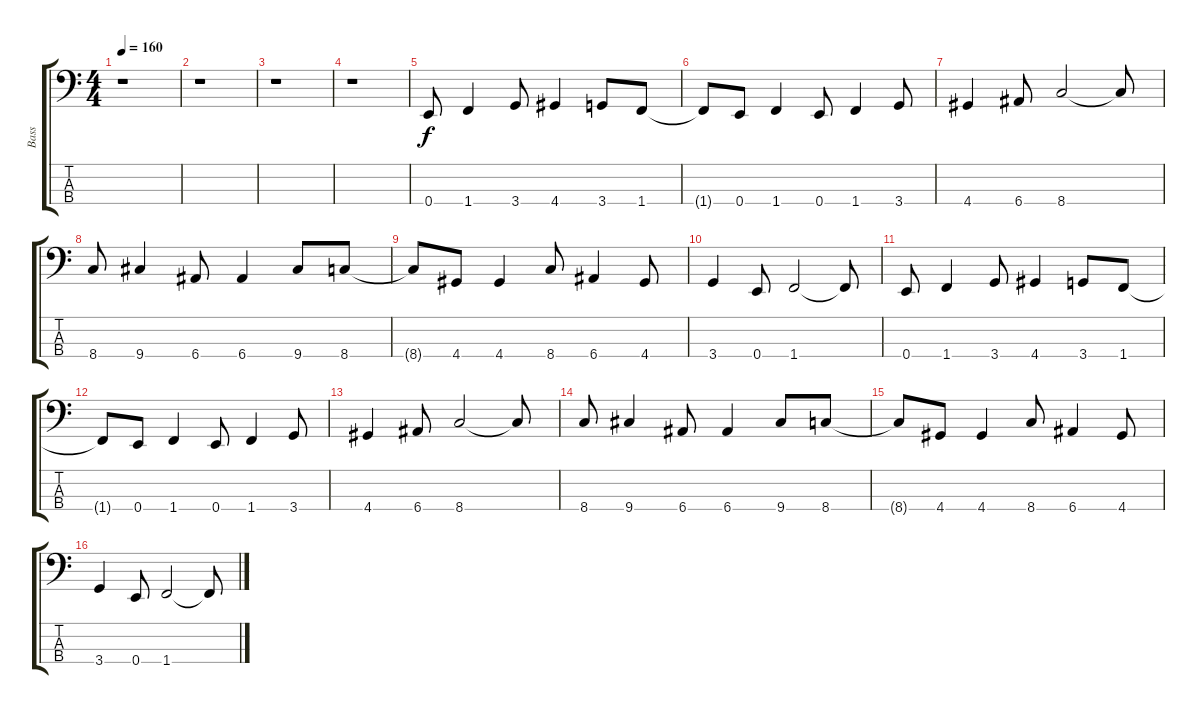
\track ("Bass" "Bass") {instrument electricbasspick}
\staff {score tabs}
\tuning (G2 D2 A1 E1) {hide}
\ts (4 4)
\tempo 160
\clef f4
\ks c
r.1{dy f} |
r.1 |
r.1 |
r.1 |
0.4.8 1.4.4 3.4.8 4.4.4 3.4.8 1.4.8 |
1.4{t}.8 0.4.8 1.4.4 0.4.8 1.4.4 3.4.8 |
4.4.4 6.4.8 8.4.2 8.4{t}.8 |
8.4.8 9.4.4 6.4.8 6.4.4 9.4.8 8.4.8 |
8.4{t}.8 4.4.8 4.4.4 8.4.8 6.4.4 4.4.8 |
3.4.4 0.4.8 1.4.2 1.4{t}.8 |
0.4.8 1.4.4 3.4.8 4.4.4 3.4.8 1.4.8 |
1.4{t}.8 0.4.8 1.4.4 0.4.8 1.4.4 3.4.8 |
4.4.4 6.4.8 8.4.2 8.4{t}.8 |
8.4.8 9.4.4 6.4.8 6.4.4 9.4.8 8.4.8 |
8.4{t}.8 4.4.8 4.4.4 8.4.8 6.4.4 4.4.8 |
3.4.4 0.4.8 1.4.2 1.4{t}.8
